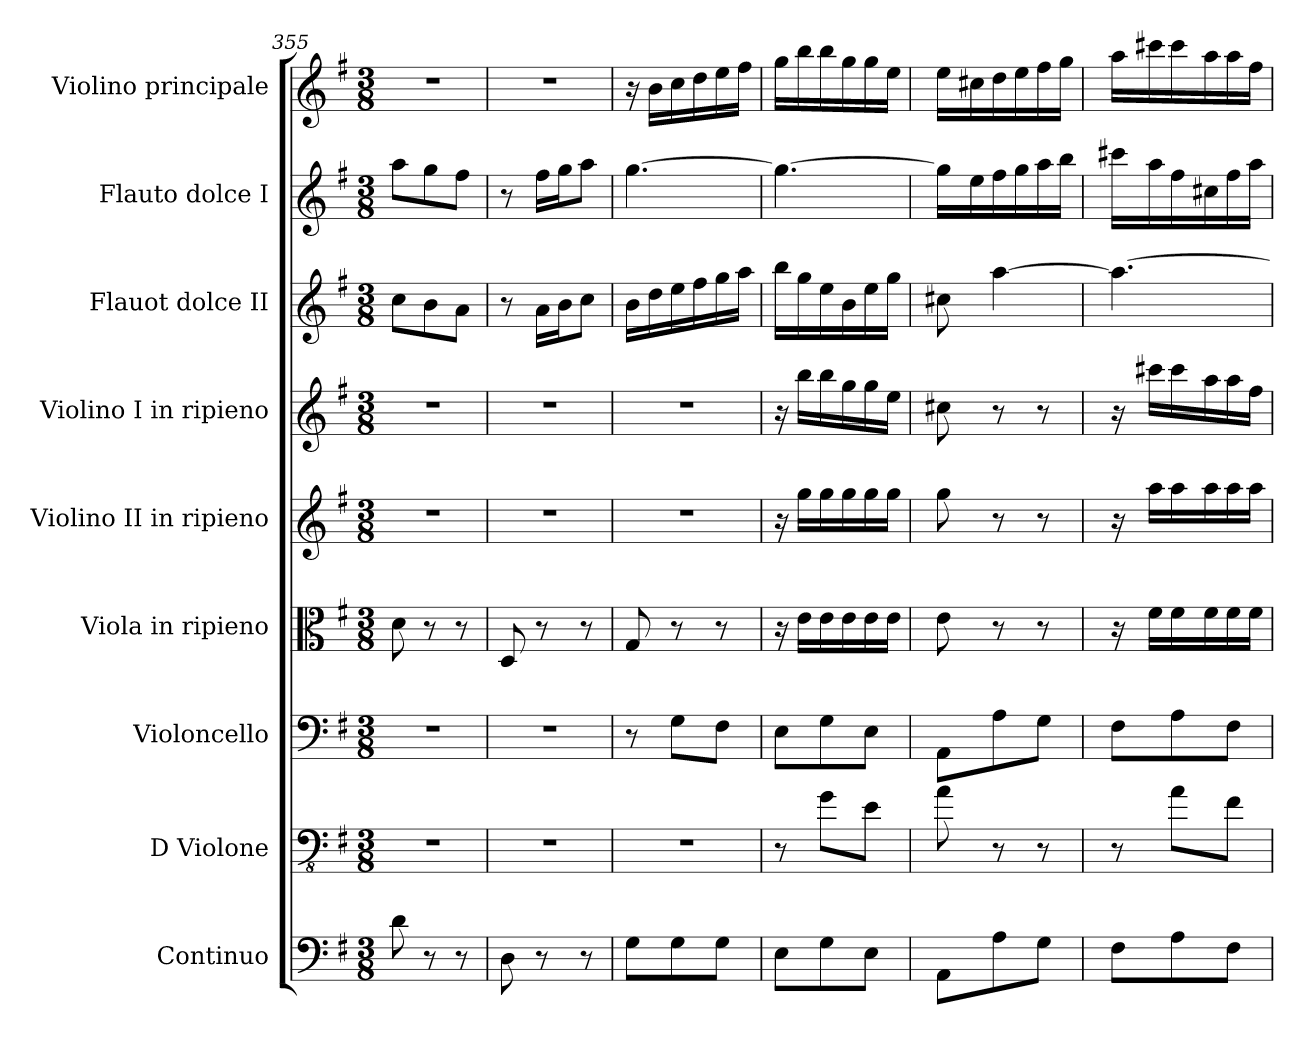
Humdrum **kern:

**kern	**kern	**kern	**kern	**kern	**kern	**kern	**kern	**kern
*part9	*part8	*part7	*part6	*part5	*part4	*part3	*part2	*part1
*staff9	*staff8	*staff7	*staff6	*staff5	*staff4	*staff3	*staff2	*staff1
*I"Continuo	*I"D Violone	*I"Violoncello	*I"Viola in ripieno	*I"Violino II in ripieno	*I"Violino I in ripieno	*I"Flauot dolce II	*I"Flauto dolce I	*I"Violino principale
*I'Cont.	*I'D Vne.	*I'Vc.	*I'Vla.	*I'Vln. II	*I'Vln. I	*I'Fl. II	*I'Fl. I	*I'Vln. p.
*clefF4	*clefFv4	*clefF4	*clefC3	*clefG2	*clefG2	*clefG2	*clefG2	*clefG2
*	*ITrd7c12	*	*	*	*	*	*	*
*k[f#]	*k[f#]	*k[f#]	*k[f#]	*k[f#]	*k[f#]	*k[f#]	*k[f#]	*k[f#]
*M3/8	*M3/8	*M3/8	*M3/8	*M3/8	*M3/8	*M3/8	*M3/8	*M3/8
=355	=355	=355	=355	=355	=355	=355	=355	=355
8d\	4.r	4.r	8d\	4.r	4.r	8cc\L	8aa\L	4.r
8r	.	.	8r	.	.	8b\	8gg\	.
8r	.	.	8r	.	.	8a\J	8ff#\J	.
!!LO:PB:g=z
=356	=356	=356	=356	=356	=356	=356	=356	=356
8D\	4.r	4.r	8D/	4.r	4.r	8r	8r	4.r
8r	.	.	8r	.	.	16a\LL	16ff#\LL	.
.	.	.	.	.	.	16b\J	16gg\J	.
8r	.	.	8r	.	.	8cc\J	8aa\J	.
=357	=357	=357	=357	=357	=357	=357	=357	=357
8G\L	4.r	8r	8G/	4.r	4.r	16b\LL	[4.gg\	16r
.	.	.	.	.	.	16dd\	.	16b\LL
8G\	.	8G\L	8r	.	.	16ee\	.	16cc\
.	.	.	.	.	.	16ff#\	.	16dd\
8G\J	.	8F#\J	8r	.	.	16gg\	.	16ee\
.	.	.	.	.	.	16aa\JJ	.	16ff#\JJ
=358	=358	=358	=358	=358	=358	=358	=358	=358
8E\L	8r	8E\L	16r	16r	16r	16bb\LL	4.gg\_	16gg\LL
.	.	.	16e\LL	16gg\LL	16bb\LL	16gg\	.	16bb\
8G\	8GG\L	8G\	16e\	16gg\	16bb\	16ee\	.	16bb\
.	.	.	16e\	16gg\	16gg\	16b\	.	16gg\
8E\J	8EE\J	8E\J	16e\	16gg\	16gg\	16ee\	.	16gg\
.	.	.	16e\JJ	16gg\JJ	16ee\JJ	16gg\JJ	.	16ee\JJ
=359	=359	=359	=359	=359	=359	=359	=359	=359
8AA\L	8AA\	8AA\L	8e\	8gg\	8cc#X\	8cc#X\	16gg\LL]	16ee\LL
.	.	.	.	.	.	.	16ee\	16cc#X\
8A\	8r	8A\	8r	8r	8r	[4aa\	16ff#\	16dd\
.	.	.	.	.	.	.	16gg\	16ee\
8G\J	8r	8G\J	8r	8r	8r	.	16aa\	16ff#\
.	.	.	.	.	.	.	16bb\JJ	16gg\JJ
=360	=360	=360	=360	=360	=360	=360	=360	=360
8F#\L	8r	8F#\L	16r	16r	16r	4.aa\_	16ccc#X\LL	16aa\LL
.	.	.	16f#\LL	16aa\LL	16ccc#X\LL	.	16aa\	16ccc#X\
8A\	8AA\L	8A\	16f#\	16aa\	16ccc#\	.	16ff#\	16ccc#\
.	.	.	16f#\	16aa\	16aa\	.	16cc#X\	16aa\
8F#\J	8FF#\J	8F#\J	16f#\	16aa\	16aa\	.	16ff#\	16aa\
.	.	.	16f#\JJ	16aa\JJ	16ff#\JJ	.	16aa\JJ	16ff#\JJ
=	=	=	=	=	=	=	=	=
*-	*-	*-	*-	*-	*-	*-	*-	*-
